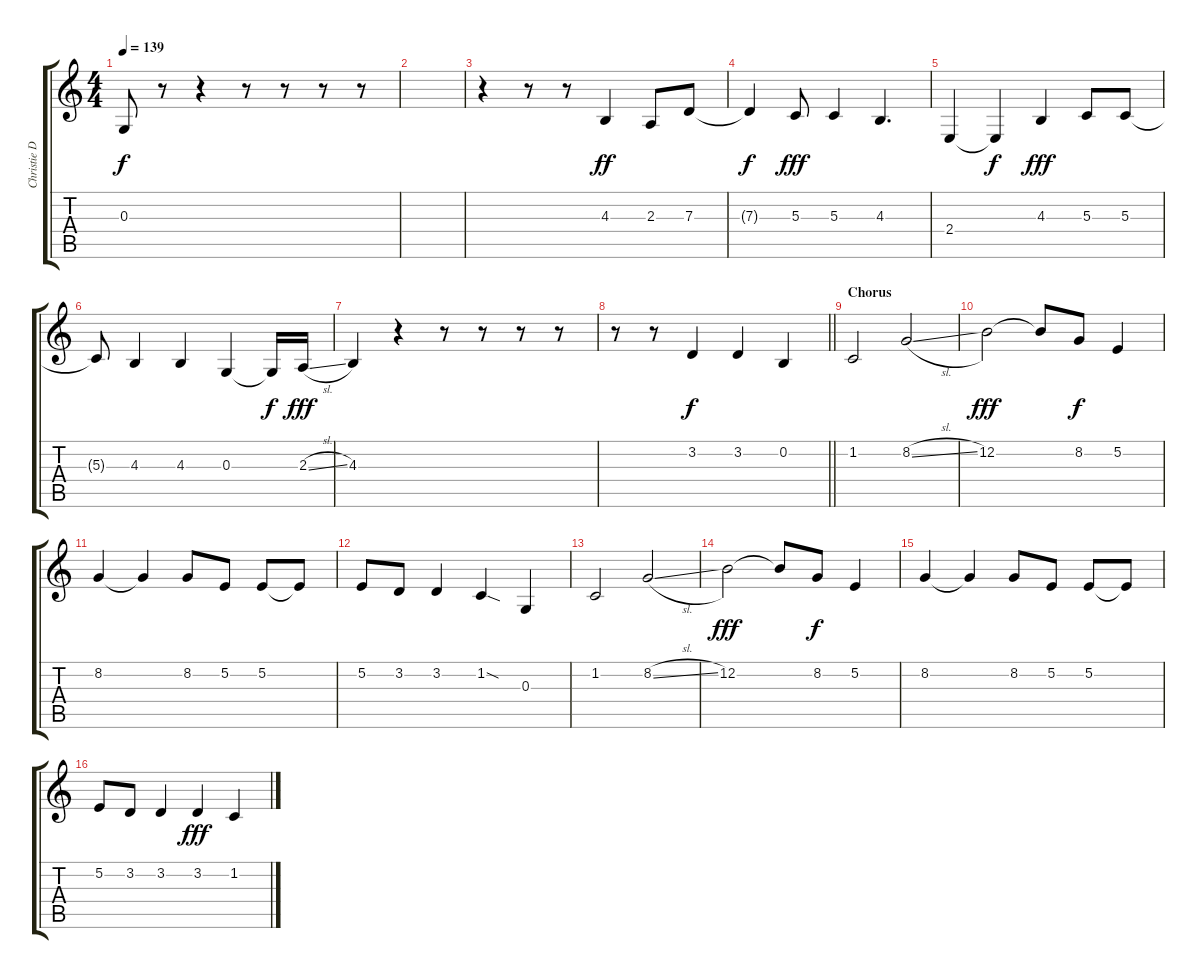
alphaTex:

\track ("Christie DuPree" "Christie D") {instrument pad7halo}
\staff {score tabs}
\tuning (E4 B3 G3 D3 A2 E2) {hide}
\ts (4 4)
\tempo 139
\clef g2
\ks c
0.3{t}.8{dy f} r.8 r.4 r.8 r.8 r.8 r.8 |
|
r.4 r.8 r.8 4.3.4{dy ff} 2.3.8 7.3.8 |
7.3{t}.4{dy f} 5.3.8{dy fff} 5.3.4 4.3.4{d} |
2.4.4 2.4{t}.4{dy f} 4.3.4{dy fff} 5.3.8 5.3.8 |
5.3{t}.8 4.3.4 4.3.4 0.3.4 0.3{t}.16{dy f} 2.3{sl}.16{dy fff} |
4.3.4 r.4 r.8 r.8 r.8 r.8 |
\barLineRight lightlight
r.8 r.8 3.2.4{dy f} 3.2.4 0.2.4 |
\section ("" "Chorus")
1.2.2 8.2{sl}.2 |
12.2.2{dy fff} 12.2{t}.8 8.2.8{dy f} 5.2.4 |
8.2.4 8.2{t}.4 8.2.8 5.2.8 5.2.8 5.2{t}.8 |
5.2.8 3.2.8 3.2.4 1.2{sod}.4 0.3.4 |
1.2.2 8.2{sl}.2 |
12.2.2{dy fff} 12.2{t}.8 8.2.8{dy f} 5.2.4 |
8.2.4 8.2{t}.4 8.2.8 5.2.8 5.2.8 5.2{t}.8 |
5.2.8 3.2.8 3.2.4 3.2.4{dy fff} 1.2.4
